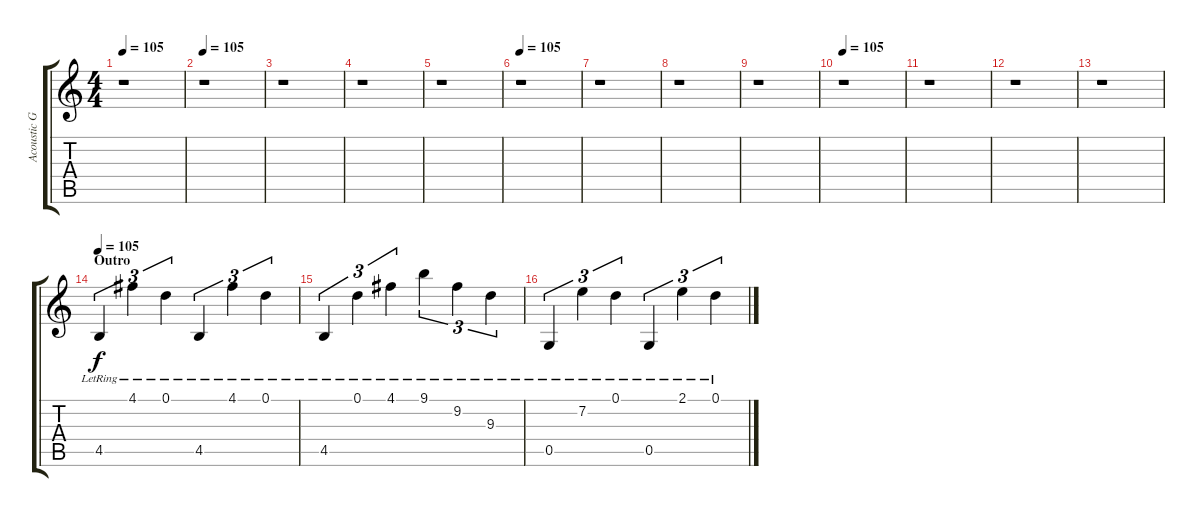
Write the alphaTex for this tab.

\track ("Acoustic Guitar I" "Acoustic G") {instrument acousticguitarsteel}
\staff {score tabs}
\tuning (D4 A3 F3 C3 G2 D2) {hide}
\ts (4 4)
\tempo 105
\clef g2
\ks c
r.1{dy f} |
\tempo 105
r.1 |
r.1 |
r.1 |
r.1 |
\tempo 105
r.1 |
r.1 |
r.1 |
r.1 |
\tempo 105
r.1 |
r.1 |
r.1 |
r.1 |
\section ("" "Outro")
\tempo 105
4.5{lr}.4{tu (3 2) volume 10 instrument electricguitarclean} 4.1{lr}.4{tu (3 2)} 0.1{lr}.4{tu (3 2)} 4.5{lr}.4{tu (3 2)} 4.1{lr}.4{tu (3 2)} 0.1{lr}.4{tu (3 2)} |
4.5{lr}.4{tu (3 2)} 0.1{lr}.4{tu (3 2)} 4.1{lr}.4{tu (3 2)} 9.1{lr}.4{tu (3 2)} 9.2{lr}.4{tu (3 2)} 9.3{lr}.4{tu (3 2)} |
0.5{lr}.4{tu (3 2)} 7.2{lr}.4{tu (3 2)} 0.1{lr}.4{tu (3 2)} 0.5{lr}.4{tu (3 2)} 2.1{lr}.4{tu (3 2)} 0.1{lr}.4{tu (3 2)}
